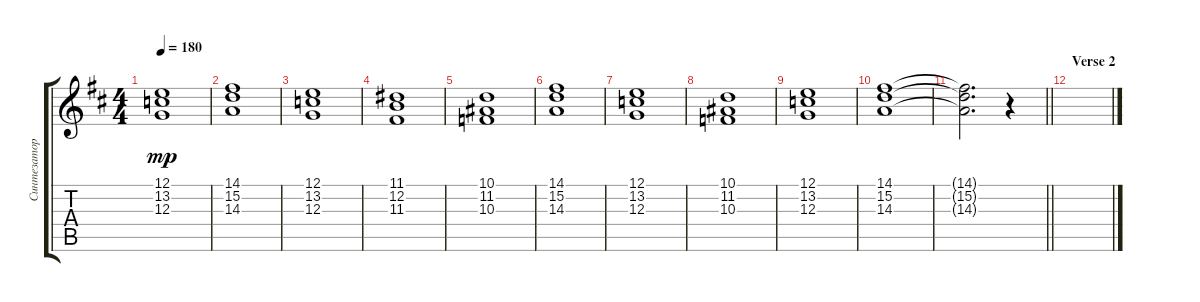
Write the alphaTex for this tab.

\track ("Синтезатор" "Синтезатор") {instrument stringensemble1}
\staff {score tabs}
\tuning (E4 B3 G3 D3 A2 E2) {hide}
\ts (4 4)
\tempo 180
\clef g2
\ks bminor
(12.1 13.2 12.3).1{dy mp} |
(14.1 15.2 14.3).1 |
(12.1 13.2 12.3).1 |
(11.1 12.2 11.3).1 |
(10.1 11.2 10.3).1 |
(14.1 15.2 14.3).1 |
(12.1 13.2 12.3).1 |
(10.1 11.2 10.3).1 |
(12.1 13.2 12.3).1 |
(14.1 15.2 14.3).1 |
\barLineRight lightlight
(14.1{t} 15.2{t} 14.3{t}).2{d} r.4 |
\section ("" "Verse 2")
